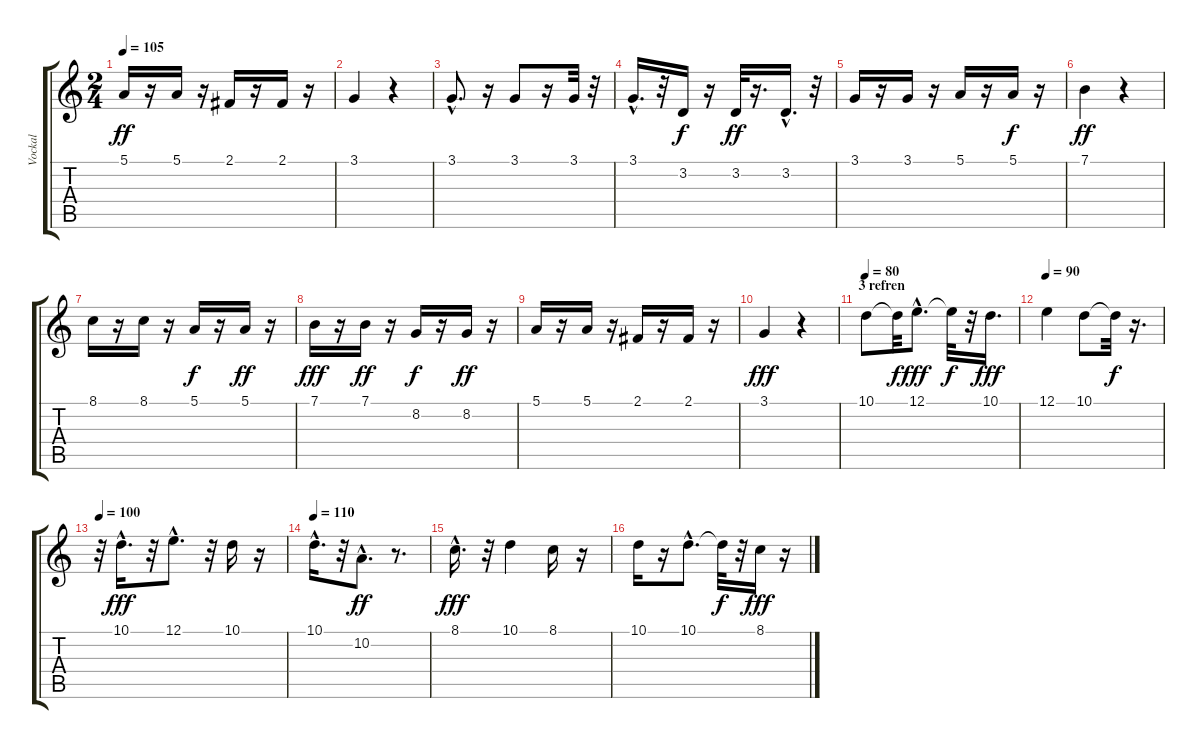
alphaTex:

\track ("Vockal" "Vockal") {instrument fx4atmosphere}
\staff {score tabs}
\tuning (E4 B3 G3 D3 A2 E2) {hide}
\ts (2 4)
\tempo 105
\clef g2
\ks c
5.1.16{dy ff} r.16 5.1.16 r.16 2.1.16 r.16 2.1.16 r.16 |
3.1.4 r.4 |
3.1{hac}.8{d} r.16 3.1.8 r.16 3.1.32 r.32 |
3.1{hac}.16{d} r.32 3.2.16{dy f} r.16 3.2.32{dy ff} r.16{d} 3.2{hac}.16{d} r.32 |
3.1.16 r.16 3.1.16 r.16 5.1.16 r.16 5.1.16{dy f} r.16 |
7.1.4{dy ff} r.4 |
8.1.16 r.16 8.1.16 r.16 5.1.16{dy f} r.16 5.1.16{dy ff} r.16 |
7.1.16{dy fff} r.16 7.1.16{dy ff} r.16 8.2.16{dy f} r.16 8.2.16{dy ff} r.16 |
5.1.16 r.16 5.1.16 r.16 2.1.16 r.16 2.1.16 r.16 |
3.1.4{dy fff} r.4 |
\section ("" "3 refren")
\tempo 80
10.1.8 10.1{t}.32{dy f} 12.1{hac}.8{d dy fff} 12.1{t}.32{dy f} r.32 10.1.16{d dy fff} |
\tempo 90
12.1.4 10.1.8 10.1{t}.32{dy f} r.16{d} |
\tempo 100
r.32 10.1{hac}.16{d dy fff} r.32 12.1{hac}.8{d} r.32 10.1.16 r.16 |
\tempo 110
10.1{hac}.16{d} r.32 10.2{hac}.8{d dy ff} r.8{d} |
8.1{hac}.16{d dy fff} r.32 10.1.4 8.1.16 r.16 |
10.1.16 r.16 10.1{hac}.8{d} 10.1{t}.32{dy f} r.32 8.1.16{dy fff} r.16
